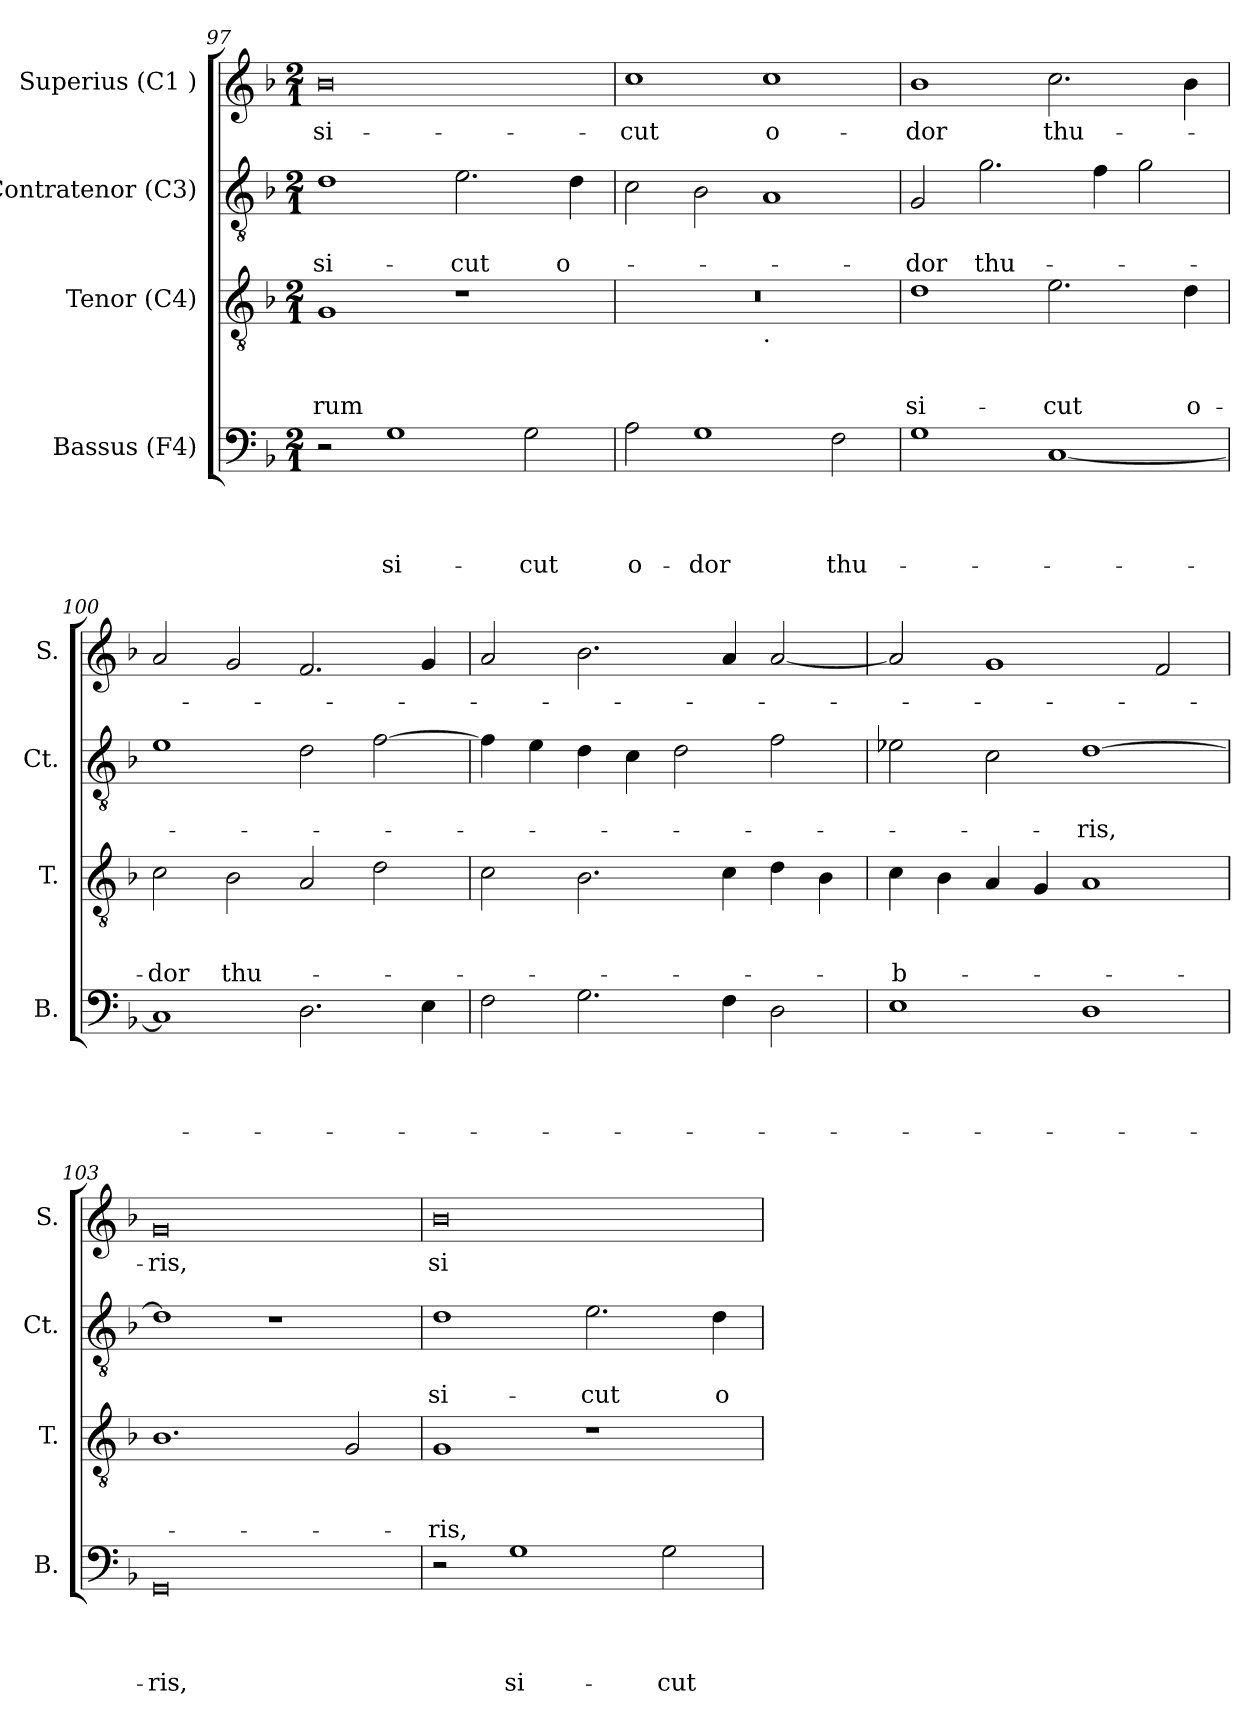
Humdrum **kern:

**kern	**text	**text	**text	**text	**kern	**text	**text	**text	**kern	**text	**text	**kern	**text
*part4	*part4	*part4	*part4	*part4	*part3	*part3	*part3	*part3	*part2	*part2	*part2	*part1	*part1
*staff4	*staff4	*staff4	*staff4	*staff4	*staff3	*staff3	*staff3	*staff3	*staff2	*staff2	*staff2	*staff1	*staff1
*I"Bassus (F4)	*	*	*	*	*I"Tenor (C4)	*	*	*	*I"Contratenor (C3)	*	*	*I"Superius (C1 )	*
*I'B.	*	*	*	*	*I'T.	*	*	*	*I'Ct.	*	*	*I'S.	*
!!LO:LB:g=z
*clefF4	*	*	*	*	*clefGv2	*	*	*	*clefGv2	*	*	*clefG2	*
*k[b-]	*	*	*	*	*k[b-]	*	*	*	*k[b-]	*	*	*k[b-]	*
*F:	*	*	*	*	*F:	*	*	*	*F:	*	*	*F:	*
*M2/1	*	*	*	*	*M2/1	*	*	*	*M2/1	*	*	*M2/1	*
=97	=97	=97	=97	=97	=97	=97	=97	=97	=97	=97	=97	=97	=97
!	!	!	!	!	!	!	!	!LO:LY:b	!	!	!LO:LY:b	!	!LO:LY:b:rj
2r	.	.	.	.	1G	.	.	-rum	1d	.	si-	0b-	si-
!	!	!	!	!LO:LY:b	!	!	!	!	!	!	!	!	!
1G	.	.	.	si-	.	.	.	.	.	.	.	.	.
!	!	!	!	!	!	!	!	!	!	!	!LO:LY:b	!	!
.	.	.	.	.	1r	.	.	.	2.e\	.	-cut	.	.
!	!	!	!	!LO:LY:b	!	!	!	!	!	!	!	!	!
2G\	.	.	.	-cut	.	.	.	.	.	.	.	.	.
!	!	!	!	!	!	!	!	!	!	!	!LO:LY:b	!	!
.	.	.	.	.	.	.	.	.	4d\	.	o-	.	.
=98	=98	=98	=98	=98	=98	=98	=98	=98	=98	=98	=98	=98	=98
!	!	!	!	!LO:LY:b	!	!	!	!	!	!	!	!	!LO:LY:b
*	*	*	*	*	*^	*	*	*	*	*	*	*	*
2A\	.	.	.	o-	0r	1ryy	.	.	.	2c\	.	.	1cc	-cut
!	!	!	!	!LO:LY:b	!	!	!	!	!	!	!	!	!	!
1G	.	.	.	-dor	.	.	.	.	.	2B-\	.	.	.	.
!	!	!	!	!	!	!LO:TX:b:t=.	!	!	!	!	!	!	!	!
!	!	!	!	!	!	!	!	!	!	!	!	!	!	!LO:LY:b:rj
.	.	.	.	.	.	1ryy	.	.	.	1A	.	.	1cc	o-
!	!	!	!	!LO:LY:b	!	!	!	!	!	!	!	!	!	!
2F\	.	.	.	thu-	.	.	.	.	.	.	.	.	.	.
=99	=99	=99	=99	=99	=99	=99	=99	=99	=99	=99	=99	=99	=99	=99
!	!	!	!	!	!	!	!	!	!LO:LY:b	!	!	!LO:LY:b	!	!LO:LY:b
*	*	*	*	*	*v	*v	*	*	*	*	*	*	*	*
1G	.	.	.	.	1d	.	.	si-	2G/	.	-dor	1b-	-dor
!	!	!	!	!	!	!	!	!	!	!	!LO:LY:b	!	!
.	.	.	.	.	.	.	.	.	2.g\	.	thu-	.	.
!	!	!	!	!	!	!	!	!LO:LY:b	!	!	!	!	!LO:LY:b
[<1C	.	.	.	.	2.e\	.	.	-cut	.	.	.	2.cc\	thu-
.	.	.	.	.	.	.	.	.	4f\	.	.	.	.
.	.	.	.	.	.	.	.	.	2g\	.	.	.	.
!	!	!	!	!	!	!	!	!LO:LY:b	!	!	!	!	!
.	.	.	.	.	4d\	.	.	o-	.	.	.	4b-\	.
=100	=100	=100	=100	=100	=100	=100	=100	=100	=100	=100	=100	=100	=100
!	!	!	!	!	!	!	!	!LO:LY:b	!	!	!	!	!
1C]	.	.	.	.	2c\	.	.	-dor	1e	.	.	2a/	.
!	!	!	!	!	!	!	!	!LO:LY:b	!	!	!	!	!
.	.	.	.	.	2B-\	.	.	thu-	.	.	.	2g/	.
2.D\	.	.	.	.	2A/	.	.	.	2d\	.	.	2.f/	.
.	.	.	.	.	2d\	.	.	.	[>2f\	.	.	.	.
4E\	.	.	.	.	.	.	.	.	.	.	.	4g/	.
!!LO:LB:g=z
=101	=101	=101	=101	=101	=101	=101	=101	=101	=101	=101	=101	=101	=101
2F\	.	.	.	.	2c\	.	.	.	4f\]	.	.	2a/	.
.	.	.	.	.	.	.	.	.	4e\	.	.	.	.
2.G\	.	.	.	.	2.B-\	.	.	.	4d\	.	.	2.b-\	.
.	.	.	.	.	.	.	.	.	4c\	.	.	.	.
.	.	.	.	.	.	.	.	.	2d\	.	.	.	.
4F\	.	.	.	.	4c\	.	.	.	.	.	.	4a/	.
2D\	.	.	.	.	4d\	.	.	.	2f\	.	.	[<2a/	.
.	.	.	.	.	4B-\	.	.	.	.	.	.	.	.
=102	=102	=102	=102	=102	=102	=102	=102	=102	=102	=102	=102	=102	=102
!	!	!	!	!	!	!	!	!LO:LY:b	!	!	!	!	!
1E	.	.	.	.	4c\	.	.	-b-	2e-\	.	.	2a/]	.
.	.	.	.	.	4B-\	.	.	.	.	.	.	.	.
.	.	.	.	.	4A/	.	.	.	2c\	.	.	1g	.
.	.	.	.	.	4G/	.	.	.	.	.	.	.	.
!	!	!	!	!	!	!	!	!	!	!	!LO:LY:b	!	!
1D	.	.	.	.	1A	.	.	.	[>1d	.	-ris,	.	.
.	.	.	.	.	.	.	.	.	.	.	.	2f/	.
=103	=103	=103	=103	=103	=103	=103	=103	=103	=103	=103	=103	=103	=103
!	!	!	!	!LO:LY:b	!	!	!	!	!	!	!	!	!LO:LY:b
0GG	.	.	.	-ris,	1.B-	.	.	.	1d]	.	.	0g	-ris,
.	.	.	.	.	.	.	.	.	1r	.	.	.	.
.	.	.	.	.	2G/	.	.	.	.	.	.	.	.
=104	=104	=104	=104	=104	=104	=104	=104	=104	=104	=104	=104	=104	=104
!	!	!	!	!	!	!	!	!LO:LY:b	!	!	!LO:LY:b	!	!LO:LY:b:rj
2r	.	.	.	.	1G	.	.	-ris,	1d	.	si-	0b-	si-
!	!	!	!	!LO:LY:b	!	!	!	!	!	!	!	!	!
1G	.	.	.	si-	.	.	.	.	.	.	.	.	.
!	!	!	!	!	!	!	!	!	!	!	!LO:LY:b	!	!
.	.	.	.	.	1r	.	.	.	2.e\	.	-cut	.	.
!	!	!	!	!LO:LY:b	!	!	!	!	!	!	!	!	!
2G\	.	.	.	-cut	.	.	.	.	.	.	.	.	.
!	!	!	!	!	!	!	!	!	!	!	!LO:LY:b	!	!
.	.	.	.	.	.	.	.	.	4d\	.	o-	.	.
=	=	=	=	=	=	=	=	=	=	=	=	=	=
*-	*-	*-	*-	*-	*-	*-	*-	*-	*-	*-	*-	*-	*-
